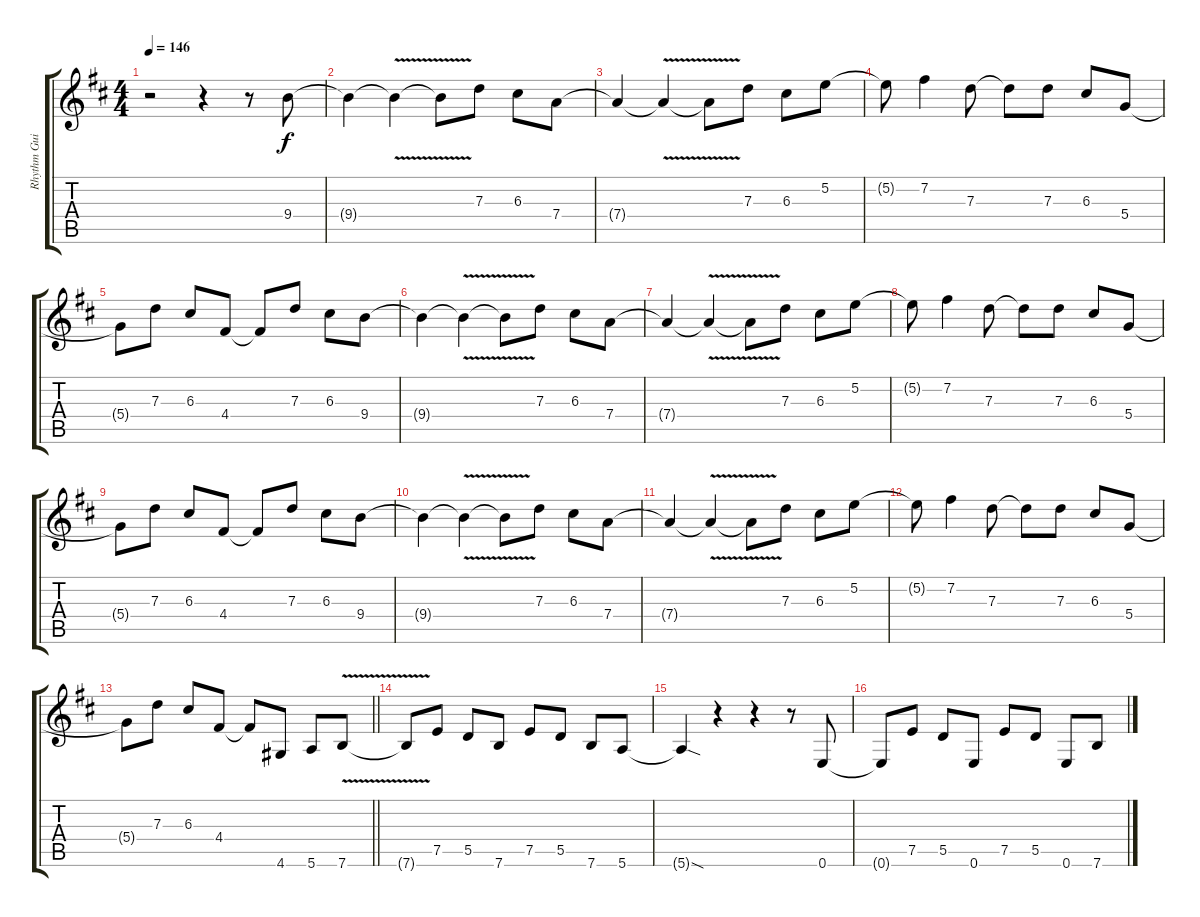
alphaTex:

\track ("Rhythm Guitar" "Rhythm Gui") {instrument overdrivenguitar}
\staff {score tabs}
\tuning (E4 B3 G3 D3 A2 E2) {hide}
\ts (4 4)
\tempo 146
\clef g2
\ks d
r.2{dy f instrument overdrivenguitar} r.4 r.8 9.4.8 |
9.4{t}.4 9.4{v t}.4 9.4{v t}.8 7.3.8 6.3.8 7.4.8 |
7.4{t}.4 7.4{v t}.4 7.4{v t}.8 7.3.8 6.3.8 5.2.8 |
5.2{t}.8 7.2.4 7.3.8 7.3{t}.8 7.3.8 6.3.8 5.4.8 |
5.4{t}.8 7.3.8 6.3.8 4.4.8 4.4{t}.8 7.3.8 6.3.8 9.4.8 |
9.4{t}.4 9.4{v t}.4 9.4{v t}.8 7.3.8 6.3.8 7.4.8 |
7.4{t}.4 7.4{v t}.4 7.4{v t}.8 7.3.8 6.3.8 5.2.8 |
5.2{t}.8 7.2.4 7.3.8 7.3{t}.8 7.3.8 6.3.8 5.4.8 |
5.4{t}.8 7.3.8 6.3.8 4.4.8 4.4{t}.8 7.3.8 6.3.8 9.4.8 |
9.4{t}.4 9.4{v t}.4 9.4{v t}.8 7.3.8 6.3.8 7.4.8 |
7.4{t}.4 7.4{v t}.4 7.4{v t}.8 7.3.8 6.3.8 5.2.8 |
5.2{t}.8 7.2.4 7.3.8 7.3{t}.8 7.3.8 6.3.8 5.4.8 |
\barLineRight lightlight
5.4{t}.8 7.3.8 6.3.8 4.4.8 4.4{t}.8 4.6.8 5.6.8 7.6{v}.8 |
7.6{v t}.8 7.5.8 5.5.8 7.6.8 7.5.8 5.5.8 7.6.8 5.6.8 |
5.6{sod t}.4 r.4 r.4 r.8 0.6.8 |
0.6{t}.8 7.5.8 5.5.8 0.6.8 7.5.8 5.5.8 0.6.8 7.6.8
